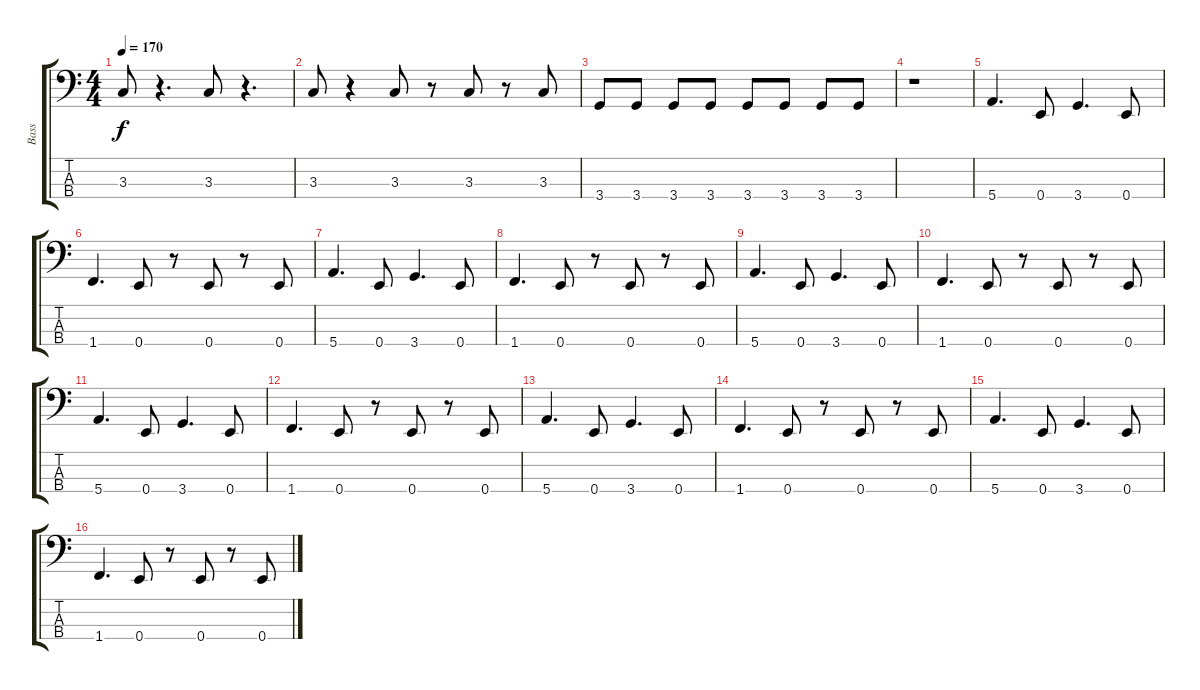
\track ("Bass" "Bass") {instrument electricbassfinger}
\staff {score tabs}
\tuning (G2 D2 A1 E1) {hide}
\ts (4 4)
\tempo 170
\clef f4
\ks c
3.3.8{dy f} r.4{d} 3.3.8 r.4{d} |
3.3.8 r.4 3.3.8 r.8 3.3.8 r.8 3.3.8 |
3.4.8 3.4.8 3.4.8 3.4.8 3.4.8 3.4.8 3.4.8 3.4.8 |
r.1 |
5.4.4{d} 0.4.8 3.4.4{d} 0.4.8 |
1.4.4{d} 0.4.8 r.8 0.4.8 r.8 0.4.8 |
5.4.4{d} 0.4.8 3.4.4{d} 0.4.8 |
1.4.4{d} 0.4.8 r.8 0.4.8 r.8 0.4.8 |
5.4.4{d} 0.4.8 3.4.4{d} 0.4.8 |
1.4.4{d} 0.4.8 r.8 0.4.8 r.8 0.4.8 |
5.4.4{d} 0.4.8 3.4.4{d} 0.4.8 |
1.4.4{d} 0.4.8 r.8 0.4.8 r.8 0.4.8 |
5.4.4{d} 0.4.8 3.4.4{d} 0.4.8 |
1.4.4{d} 0.4.8 r.8 0.4.8 r.8 0.4.8 |
5.4.4{d} 0.4.8 3.4.4{d} 0.4.8 |
1.4.4{d} 0.4.8 r.8 0.4.8 r.8 0.4.8
